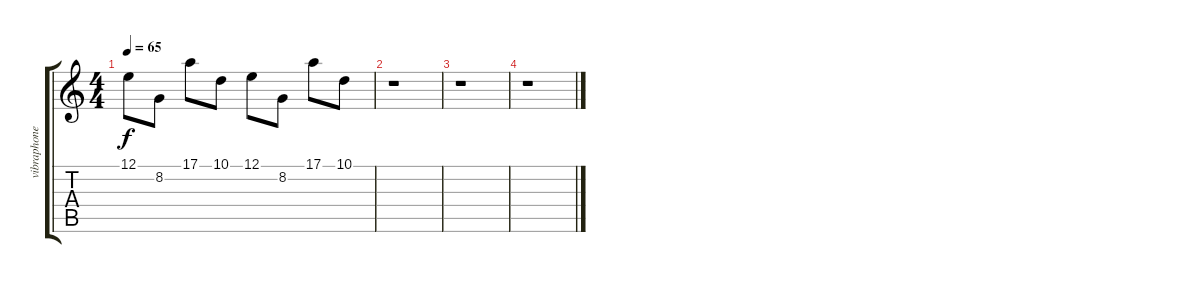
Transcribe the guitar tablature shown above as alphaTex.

\track ("vibraphone" "vibraphone") {instrument vibraphone}
\staff {score tabs}
\tuning (E4 B3 G3 D3 A2 E2) {hide}
\ts (4 4)
\tempo 65
\clef g2
\ks c
12.1.8{dy f} 8.2.8 17.1.8 10.1.8 12.1.8 8.2.8 17.1.8 10.1.8 |
r.1 |
r.1 |
r.1
